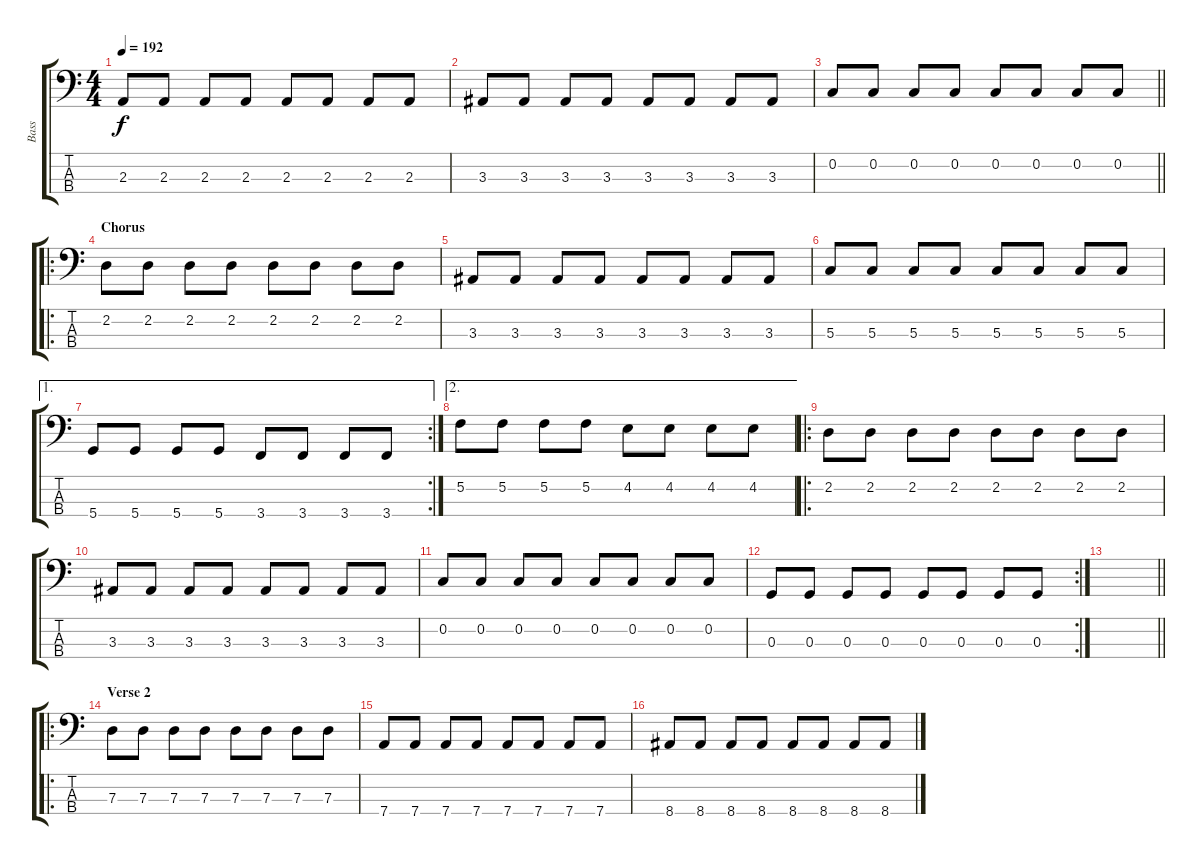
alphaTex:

\track ("Bass" "Bass") {instrument electricbasspick}
\staff {score tabs}
\tuning (F2 C2 G1 D1) {hide}
\ts (4 4)
\tempo 192
\clef f4
\ks c
2.3.8{dy f} 2.3.8 2.3.8 2.3.8 2.3.8 2.3.8 2.3.8 2.3.8 |
3.3.8 3.3.8 3.3.8 3.3.8 3.3.8 3.3.8 3.3.8 3.3.8 |
\barLineRight lightlight
0.2.8 0.2.8 0.2.8 0.2.8 0.2.8 0.2.8 0.2.8 0.2.8 |
\ro
\section ("" "Chorus")
2.2.8 2.2.8 2.2.8 2.2.8 2.2.8 2.2.8 2.2.8 2.2.8 |
3.3.8 3.3.8 3.3.8 3.3.8 3.3.8 3.3.8 3.3.8 3.3.8 |
5.3.8 5.3.8 5.3.8 5.3.8 5.3.8 5.3.8 5.3.8 5.3.8 |
\ae 1
\rc 2
5.4.8 5.4.8 5.4.8 5.4.8 3.4.8 3.4.8 3.4.8 3.4.8 |
\ae 2
5.2.8 5.2.8 5.2.8 5.2.8 4.2.8 4.2.8 4.2.8 4.2.8 |
\ro
2.2.8 2.2.8 2.2.8 2.2.8 2.2.8 2.2.8 2.2.8 2.2.8 |
3.3.8 3.3.8 3.3.8 3.3.8 3.3.8 3.3.8 3.3.8 3.3.8 |
0.2.8 0.2.8 0.2.8 0.2.8 0.2.8 0.2.8 0.2.8 0.2.8 |
\rc 2
0.3.8 0.3.8 0.3.8 0.3.8 0.3.8 0.3.8 0.3.8 0.3.8 |
\barLineRight lightlight
|
\ro
\section ("" "Verse 2")
7.3.8 7.3.8 7.3.8 7.3.8 7.3.8 7.3.8 7.3.8 7.3.8 |
7.4.8 7.4.8 7.4.8 7.4.8 7.4.8 7.4.8 7.4.8 7.4.8 |
8.4.8 8.4.8 8.4.8 8.4.8 8.4.8 8.4.8 8.4.8 8.4.8
